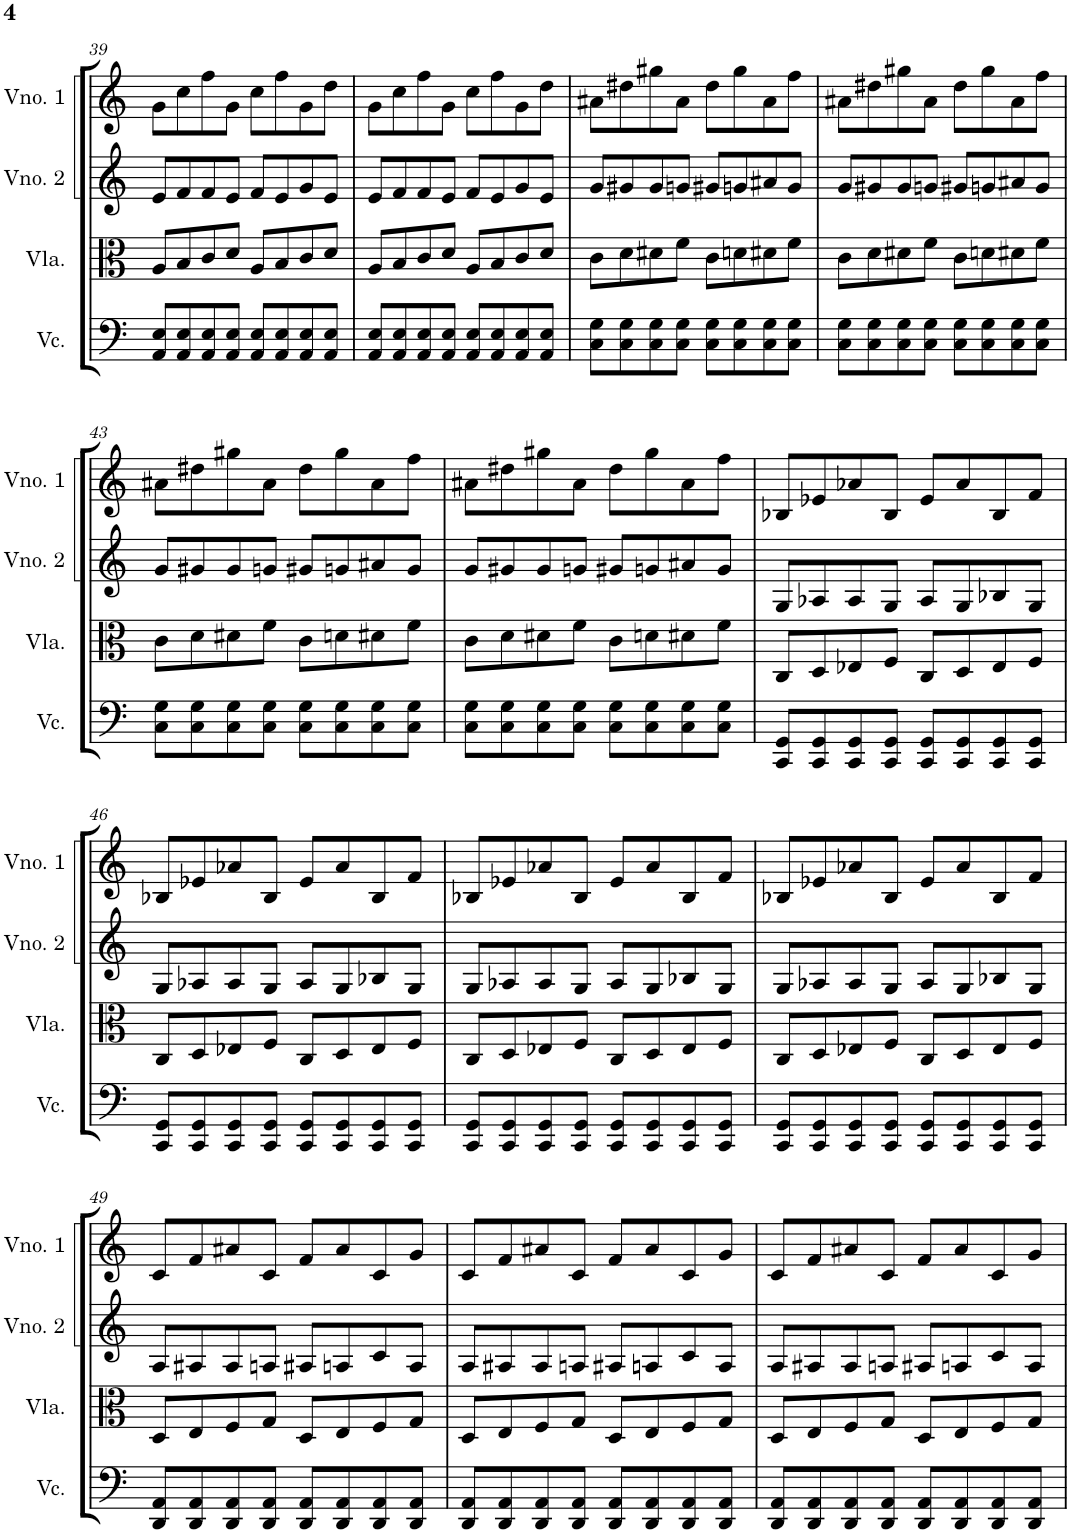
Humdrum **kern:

**kern	**kern	**kern	**kern
*part4	*part3	*part2	*part1
*staff4	*staff3	*staff2	*staff1
*I"Violoncelo	*I"Viola	*I"Violino 2	*I"Violino 1
*I'Vc.	*I'Vla.	*I'Vno. 2	*I'Vno. 1
!!LO:PB:g=z
*clefF4	*clefC3	*clefG2	*clefG2
*k[]	*k[]	*k[]	*k[]
*M4/4	*M4/4	*M4/4	*M4/4
=39	=39	=39	=39
8AA/ 8E/L	8A/L	8e/L	8g\L
8AA/ 8E/	8B/	8f/	8cc\
8AA/ 8E/	8c/	8f/	8ff\
8AA/ 8E/J	8d/J	8e/J	8g\J
8AA/ 8E/L	8A/L	8f/L	8cc\L
8AA/ 8E/	8B/	8e/	8ff\
8AA/ 8E/	8c/	8g/	8g\
8AA/ 8E/J	8d/J	8e/J	8dd\J
=40	=40	=40	=40
8AA/ 8E/L	8A/L	8e/L	8g\L
8AA/ 8E/	8B/	8f/	8cc\
8AA/ 8E/	8c/	8f/	8ff\
8AA/ 8E/J	8d/J	8e/J	8g\J
8AA/ 8E/L	8A/L	8f/L	8cc\L
8AA/ 8E/	8B/	8e/	8ff\
8AA/ 8E/	8c/	8g/	8g\
8AA/ 8E/J	8d/J	8e/J	8dd\J
=41	=41	=41	=41
8C\ 8G\L	8c\L	8g/L	8a#X\L
8C\ 8G\	8d\	8g#X/	8dd#X\
8C\ 8G\	8d#X\	8g#/	8gg#X\
8C\ 8G\J	8f\J	8gn/J	8a#\J
8C\ 8G\L	8c\L	8g#X/L	8dd#\L
8C\ 8G\	8dn\	8gn/	8gg#\
8C\ 8G\	8d#X\	8a#X/	8a#\
8C\ 8G\J	8f\J	8g/J	8ff\J
=42	=42	=42	=42
8C\ 8G\L	8c\L	8g/L	8a#X\L
8C\ 8G\	8d\	8g#X/	8dd#X\
8C\ 8G\	8d#X\	8g#/	8gg#X\
8C\ 8G\J	8f\J	8gn/J	8a#\J
8C\ 8G\L	8c\L	8g#X/L	8dd#\L
8C\ 8G\	8dn\	8gn/	8gg#\
8C\ 8G\	8d#X\	8a#X/	8a#\
8C\ 8G\J	8f\J	8g/J	8ff\J
!!LO:LB:g=z
=43	=43	=43	=43
8C\ 8G\L	8c\L	8g/L	8a#X\L
8C\ 8G\	8d\	8g#X/	8dd#X\
8C\ 8G\	8d#X\	8g#/	8gg#X\
8C\ 8G\J	8f\J	8gn/J	8a#\J
8C\ 8G\L	8c\L	8g#X/L	8dd#\L
8C\ 8G\	8dn\	8gn/	8gg#\
8C\ 8G\	8d#X\	8a#X/	8a#\
8C\ 8G\J	8f\J	8g/J	8ff\J
=44	=44	=44	=44
8C\ 8G\L	8c\L	8g/L	8a#X\L
8C\ 8G\	8d\	8g#X/	8dd#X\
8C\ 8G\	8d#X\	8g#/	8gg#X\
8C\ 8G\J	8f\J	8gn/J	8a#\J
8C\ 8G\L	8c\L	8g#X/L	8dd#\L
8C\ 8G\	8dn\	8gn/	8gg#\
8C\ 8G\	8d#X\	8a#X/	8a#\
8C\ 8G\J	8f\J	8g/J	8ff\J
=45	=45	=45	=45
8CC/ 8GG/L	8C/L	8G/L	8B-X/L
8CC/ 8GG/	8D/	8A-X/	8e-X/
8CC/ 8GG/	8E-X/	8A-/	8a-X/
8CC/ 8GG/J	8F/J	8G/J	8B-/J
8CC/ 8GG/L	8C/L	8A-/L	8e-/L
8CC/ 8GG/	8D/	8G/	8a-/
8CC/ 8GG/	8E-/	8B-X/	8B-/
8CC/ 8GG/J	8F/J	8G/J	8f/J
!!LO:LB:g=z
=46	=46	=46	=46
8CC/ 8GG/L	8C/L	8G/L	8B-X/L
8CC/ 8GG/	8D/	8A-X/	8e-X/
8CC/ 8GG/	8E-X/	8A-/	8a-X/
8CC/ 8GG/J	8F/J	8G/J	8B-/J
8CC/ 8GG/L	8C/L	8A-/L	8e-/L
8CC/ 8GG/	8D/	8G/	8a-/
8CC/ 8GG/	8E-/	8B-X/	8B-/
8CC/ 8GG/J	8F/J	8G/J	8f/J
=47	=47	=47	=47
8CC/ 8GG/L	8C/L	8G/L	8B-X/L
8CC/ 8GG/	8D/	8A-X/	8e-X/
8CC/ 8GG/	8E-X/	8A-/	8a-X/
8CC/ 8GG/J	8F/J	8G/J	8B-/J
8CC/ 8GG/L	8C/L	8A-/L	8e-/L
8CC/ 8GG/	8D/	8G/	8a-/
8CC/ 8GG/	8E-/	8B-X/	8B-/
8CC/ 8GG/J	8F/J	8G/J	8f/J
=48	=48	=48	=48
8CC/ 8GG/L	8C/L	8G/L	8B-X/L
8CC/ 8GG/	8D/	8A-X/	8e-X/
8CC/ 8GG/	8E-X/	8A-/	8a-X/
8CC/ 8GG/J	8F/J	8G/J	8B-/J
8CC/ 8GG/L	8C/L	8A-/L	8e-/L
8CC/ 8GG/	8D/	8G/	8a-/
8CC/ 8GG/	8E-/	8B-X/	8B-/
8CC/ 8GG/J	8F/J	8G/J	8f/J
!!LO:LB:g=z
=49	=49	=49	=49
8DD/ 8AA/L	8D/L	8A/L	8c/L
8DD/ 8AA/	8E/	8A#X/	8f/
8DD/ 8AA/	8F/	8A#/	8a#X/
8DD/ 8AA/J	8G/J	8An/J	8c/J
8DD/ 8AA/L	8D/L	8A#X/L	8f/L
8DD/ 8AA/	8E/	8An/	8a#/
8DD/ 8AA/	8F/	8c/	8c/
8DD/ 8AA/J	8G/J	8A/J	8g/J
=50	=50	=50	=50
8DD/ 8AA/L	8D/L	8A/L	8c/L
8DD/ 8AA/	8E/	8A#X/	8f/
8DD/ 8AA/	8F/	8A#/	8a#X/
8DD/ 8AA/J	8G/J	8An/J	8c/J
8DD/ 8AA/L	8D/L	8A#X/L	8f/L
8DD/ 8AA/	8E/	8An/	8a#/
8DD/ 8AA/	8F/	8c/	8c/
8DD/ 8AA/J	8G/J	8A/J	8g/J
=51	=51	=51	=51
8DD/ 8AA/L	8D/L	8A/L	8c/L
8DD/ 8AA/	8E/	8A#X/	8f/
8DD/ 8AA/	8F/	8A#/	8a#X/
8DD/ 8AA/J	8G/J	8An/J	8c/J
8DD/ 8AA/L	8D/L	8A#X/L	8f/L
8DD/ 8AA/	8E/	8An/	8a#/
8DD/ 8AA/	8F/	8c/	8c/
8DD/ 8AA/J	8G/J	8A/J	8g/J
=	=	=	=
*-	*-	*-	*-
